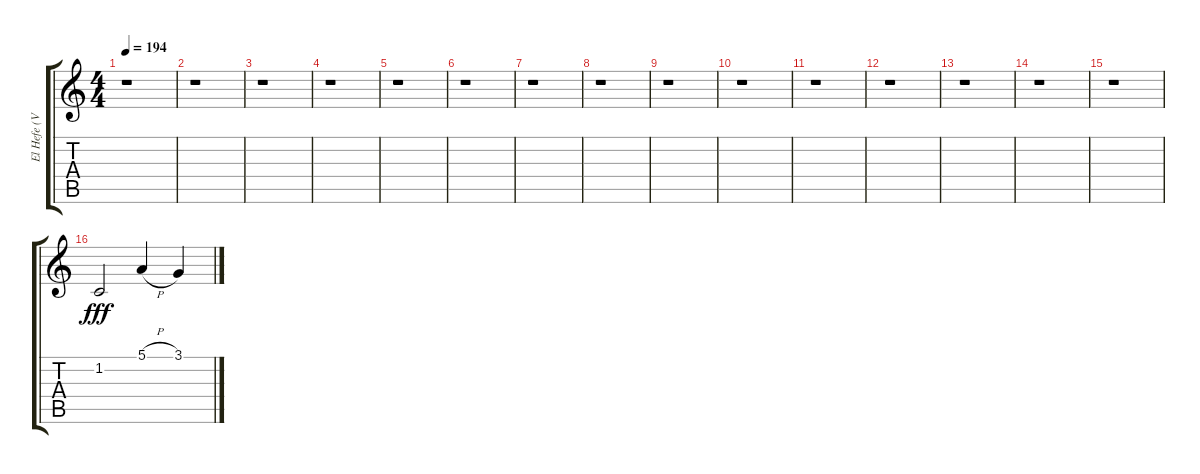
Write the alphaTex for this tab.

\track ("El Hefe (Vocals)" "El Hefe (V") {instrument lead1square}
\staff {score tabs}
\tuning (E4 B3 G3 D3 A2 E2) {hide}
\ts (4 4)
\tempo 194
\clef g2
\ks c
r.1{dy fff} |
r.1 |
r.1 |
r.1 |
r.1 |
r.1 |
r.1 |
r.1 |
r.1 |
r.1 |
r.1 |
r.1 |
r.1 |
r.1 |
r.1 |
1.2.2 5.1{h}.4 3.1.4
